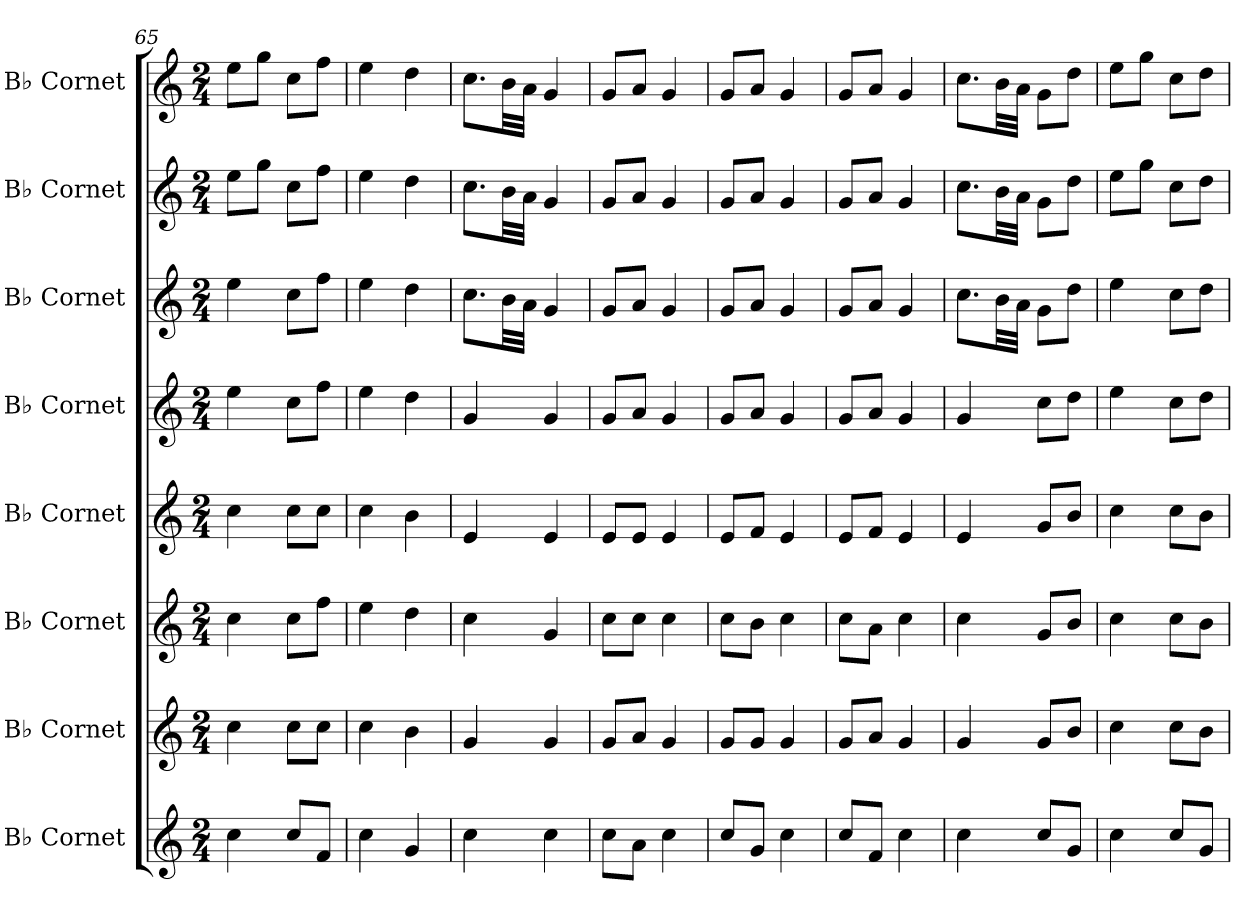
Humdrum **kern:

**kern	**kern	**kern	**kern	**kern	**kern	**kern	**kern
*part8	*part7	*part6	*part5	*part4	*part3	*part2	*part1
*staff8	*staff7	*staff6	*staff5	*staff4	*staff3	*staff2	*staff1
*I"B♭ Cornet	*I"B♭ Cornet	*I"B♭ Cornet	*I"B♭ Cornet	*I"B♭ Cornet	*I"B♭ Cornet	*I"B♭ Cornet	*I"B♭ Cornet
*I'B♭ Cnt.	*I'B♭ Cnt.	*I'B♭ Cnt.	*I'B♭ Cnt.	*I'B♭ Cnt.	*I'B♭ Cnt.	*I'B♭ Cnt.	*I'B♭ Cnt.
*clefG2	*clefG2	*clefG2	*clefG2	*clefG2	*clefG2	*clefG2	*clefG2
*ITrd1c2	*ITrd1c2	*ITrd1c2	*ITrd1c2	*ITrd1c2	*ITrd1c2	*ITrd1c2	*ITrd1c2
*k[b-e-]	*k[b-e-]	*k[b-e-]	*k[b-e-]	*k[b-e-]	*k[b-e-]	*k[b-e-]	*k[b-e-]
*M2/4	*M2/4	*M2/4	*M2/4	*M2/4	*M2/4	*M2/4	*M2/4
=65	=65	=65	=65	=65	=65	=65	=65
4b-\	4b-\	4b-\	4b-\	4dd\	4dd\	8dd\L	8dd\L
.	.	.	.	.	.	8ff\J	8ff\J
8b-/L	8b-\L	8b-\L	8b-\L	8b-\L	8b-\L	8b-\L	8b-\L
8e-/J	8b-\J	8ee-\J	8b-\J	8ee-\J	8ee-\J	8ee-\J	8ee-\J
=66	=66	=66	=66	=66	=66	=66	=66
4b-\	4b-\	4dd\	4b-\	4dd\	4dd\	4dd\	4dd\
4f/	4a\	4cc\	4a\	4cc\	4cc\	4cc\	4cc\
=67	=67	=67	=67	=67	=67	=67	=67
4b-\	4f/	4b-\	4d/	4f/	8.b-\L	8.b-\L	8.b-\L
.	.	.	.	.	32a\LL	32a\LL	32a\LL
.	.	.	.	.	32g\JJJ	32g\JJJ	32g\JJJ
4b-\	4f/	4f/	4d/	4f/	4f/	4f/	4f/
=68	=68	=68	=68	=68	=68	=68	=68
8b-\L	8f/L	8b-\L	8d/L	8f/L	8f/L	8f/L	8f/L
8g\J	8g/J	8b-\J	8d/J	8g/J	8g/J	8g/J	8g/J
4b-\	4f/	4b-\	4d/	4f/	4f/	4f/	4f/
=69	=69	=69	=69	=69	=69	=69	=69
8b-/L	8f/L	8b-\L	8d/L	8f/L	8f/L	8f/L	8f/L
8f/J	8f/J	8a\J	8e-/J	8g/J	8g/J	8g/J	8g/J
4b-\	4f/	4b-\	4d/	4f/	4f/	4f/	4f/
!!LO:LB:g=z
=70	=70	=70	=70	=70	=70	=70	=70
8b-/L	8f/L	8b-\L	8d/L	8f/L	8f/L	8f/L	8f/L
8e-/J	8g/J	8g\J	8e-/J	8g/J	8g/J	8g/J	8g/J
4b-\	4f/	4b-\	4d/	4f/	4f/	4f/	4f/
=71	=71	=71	=71	=71	=71	=71	=71
4b-\	4f/	4b-\	4d/	4f/	8.b-\L	8.b-\L	8.b-\L
.	.	.	.	.	32a\LL	32a\LL	32a\LL
.	.	.	.	.	32g\JJJ	32g\JJJ	32g\JJJ
8b-/L	8f/L	8f/L	8f/L	8b-\L	8f\L	8f\L	8f\L
8f/J	8a/J	8a/J	8a/J	8cc\J	8cc\J	8cc\J	8cc\J
=72	=72	=72	=72	=72	=72	=72	=72
4b-\	4b-\	4b-\	4b-\	4dd\	4dd\	8dd\L	8dd\L
.	.	.	.	.	.	8ff\J	8ff\J
8b-/L	8b-\L	8b-\L	8b-\L	8b-\L	8b-\L	8b-\L	8b-\L
8f/J	8a\J	8a\J	8a\J	8cc\J	8cc\J	8cc\J	8cc\J
=	=	=	=	=	=	=	=
*-	*-	*-	*-	*-	*-	*-	*-
